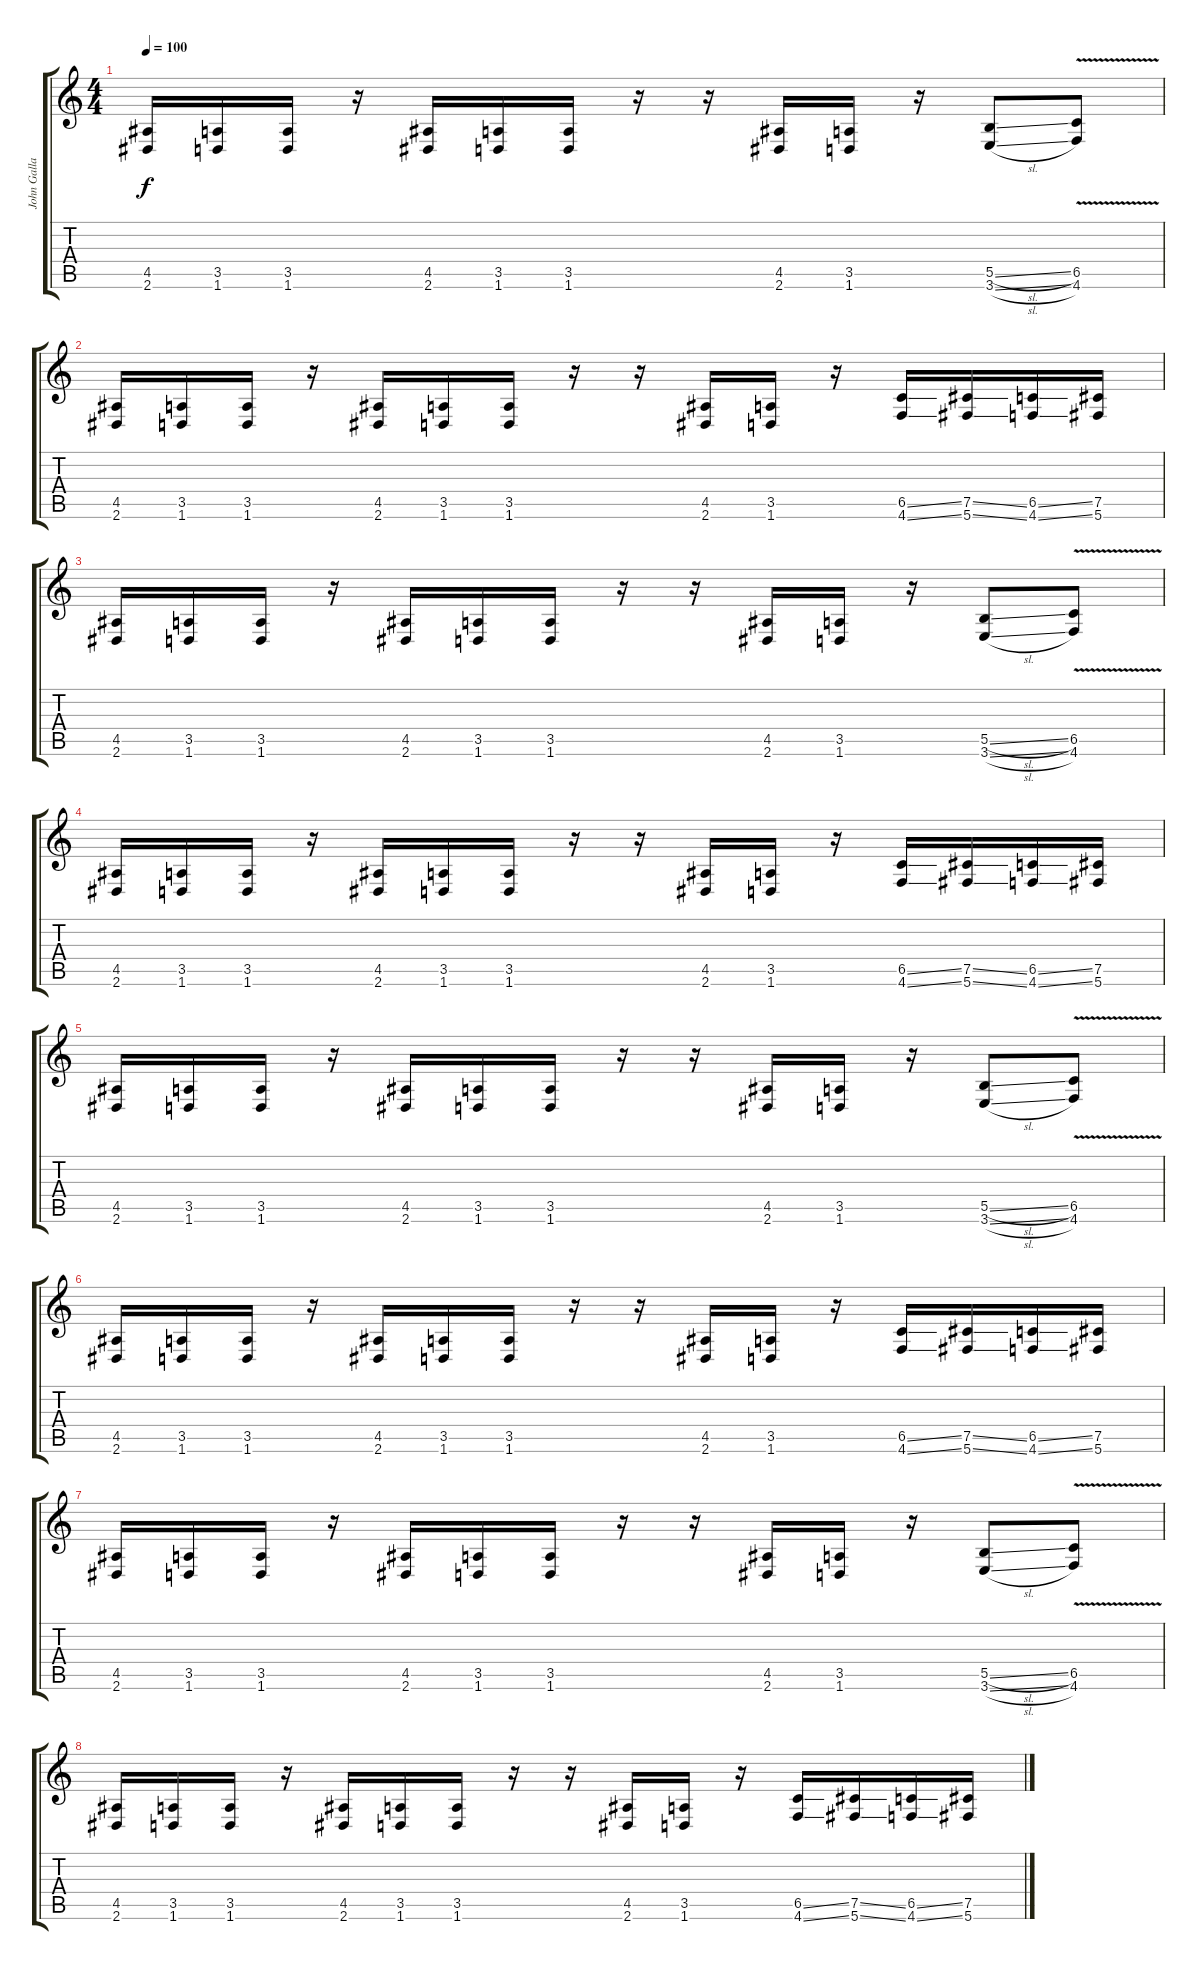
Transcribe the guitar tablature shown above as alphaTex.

\track ("John Gallagher" "John Galla") {instrument distortionguitar}
\staff {score tabs}
\tuning (Db4 Ab3 E3 B2 Gb2 Db2) {hide}
\ts (4 4)
\tempo 100
\clef g2
\ks c
(4.5 2.6).16{dy f} (3.5 1.6).16 (3.5 1.6).16 r.16 (4.5 2.6).16 (3.5 1.6).16 (3.5 1.6).16 r.16 r.16 (4.5 2.6).16 (3.5 1.6).16 r.16 (5.5{sl} 3.6{sl}).8 (6.5{v} 4.6{v}).8 |
(4.5 2.6).16 (3.5 1.6).16 (3.5 1.6).16 r.16 (4.5 2.6).16 (3.5 1.6).16 (3.5 1.6).16 r.16 r.16 (4.5 2.6).16 (3.5 1.6).16 r.16 (6.5{ss} 4.6{ss}).16 (7.5{ss} 5.6{ss}).16 (6.5{ss} 4.6{ss}).16 (7.5 5.6).16 |
(4.5 2.6).16 (3.5 1.6).16 (3.5 1.6).16 r.16 (4.5 2.6).16 (3.5 1.6).16 (3.5 1.6).16 r.16 r.16 (4.5 2.6).16 (3.5 1.6).16 r.16 (5.5{sl} 3.6{sl}).8 (6.5{v} 4.6{v}).8 |
(4.5 2.6).16 (3.5 1.6).16 (3.5 1.6).16 r.16 (4.5 2.6).16 (3.5 1.6).16 (3.5 1.6).16 r.16 r.16 (4.5 2.6).16 (3.5 1.6).16 r.16 (6.5{ss} 4.6{ss}).16 (7.5{ss} 5.6{ss}).16 (6.5{ss} 4.6{ss}).16 (7.5 5.6).16 |
(4.5 2.6).16 (3.5 1.6).16 (3.5 1.6).16 r.16 (4.5 2.6).16 (3.5 1.6).16 (3.5 1.6).16 r.16 r.16 (4.5 2.6).16 (3.5 1.6).16 r.16 (5.5{sl} 3.6{sl}).8 (6.5{v} 4.6{v}).8 |
(4.5 2.6).16 (3.5 1.6).16 (3.5 1.6).16 r.16 (4.5 2.6).16 (3.5 1.6).16 (3.5 1.6).16 r.16 r.16 (4.5 2.6).16 (3.5 1.6).16 r.16 (6.5{ss} 4.6{ss}).16 (7.5{ss} 5.6{ss}).16 (6.5{ss} 4.6{ss}).16 (7.5 5.6).16 |
(4.5 2.6).16 (3.5 1.6).16 (3.5 1.6).16 r.16 (4.5 2.6).16 (3.5 1.6).16 (3.5 1.6).16 r.16 r.16 (4.5 2.6).16 (3.5 1.6).16 r.16 (5.5{sl} 3.6{sl}).8 (6.5{v} 4.6{v}).8 |
(4.5 2.6).16 (3.5 1.6).16 (3.5 1.6).16 r.16 (4.5 2.6).16 (3.5 1.6).16 (3.5 1.6).16 r.16 r.16 (4.5 2.6).16 (3.5 1.6).16 r.16 (6.5{ss} 4.6{ss}).16 (7.5{ss} 5.6{ss}).16 (6.5{ss} 4.6{ss}).16 (7.5 5.6).16
